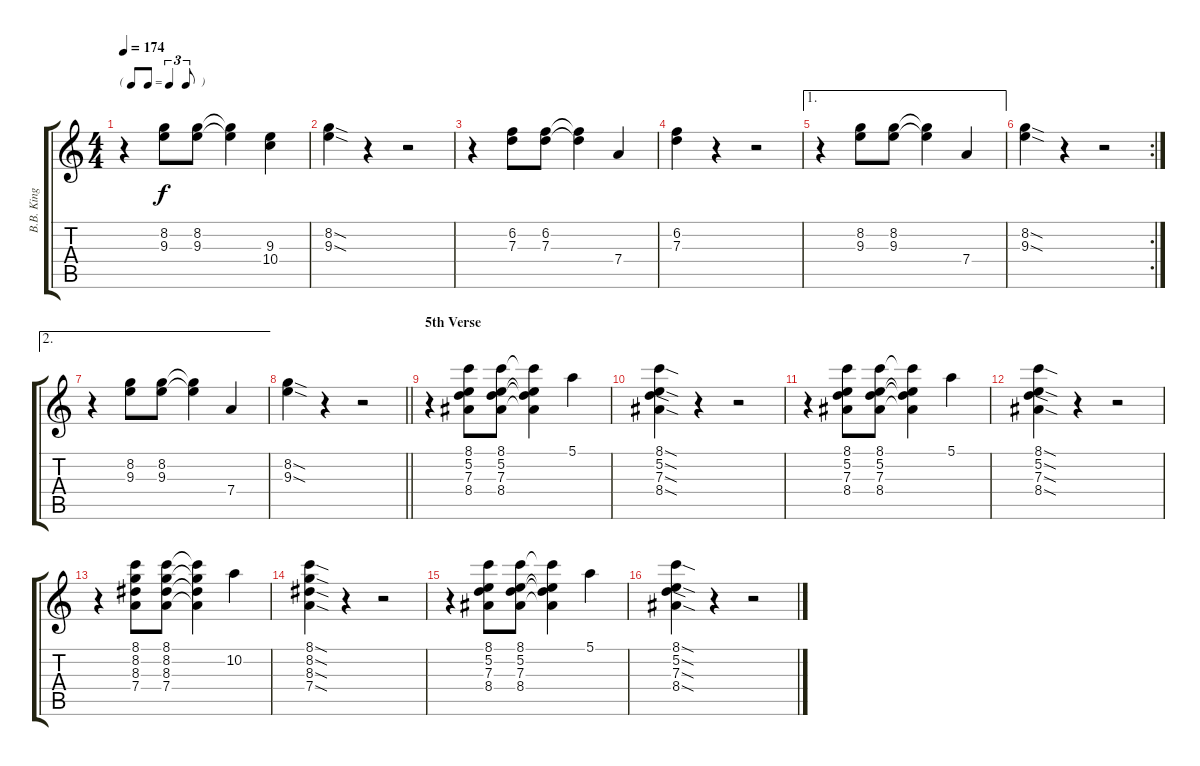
\track ("B.B. King - Electric Guitar" "B.B. King ") {instrument electricguitarclean}
\staff {score tabs}
\tuning (E4 B3 G3 D3 A2 E2) {hide}
\ts (4 4)
\tf triplet8th
\tempo 174
\clef g2
\ks c
r.4{dy f} (8.2 9.3).8 (8.2 9.3).8 (8.2{t} 9.3{t}).4 (9.3 10.4).4 |
(8.2{sod} 9.3{sod}).4 r.4 r.2 |
r.4 (6.2 7.3).8 (6.2 7.3).8 (6.2{t} 7.3{t}).4 7.4.4 |
(6.2 7.3).4 r.4 r.2 |
\ae 1
r.4 (8.2 9.3).8 (8.2 9.3).8 (8.2{t} 9.3{t}).4 7.4.4 |
\rc 2
(8.2{sod} 9.3{sod}).4 r.4 r.2 |
\ae 2
r.4 (8.2 9.3).8 (8.2 9.3).8 (8.2{t} 9.3{t}).4 7.4.4 |
\barLineRight lightlight
(8.2{sod} 9.3{sod}).4 r.4 r.2 |
\section ("" "5th Verse")
r.4 (8.1 5.2 7.3 8.4).8 (8.1 5.2 7.3 8.4).8 (8.1{t} 5.2{t} 7.3{t} 8.4{t}).4 5.1.4 |
(8.1{sod} 5.2{sod} 7.3{sod} 8.4{sod}).4 r.4 r.2 |
r.4 (8.1 5.2 7.3 8.4).8 (8.1 5.2 7.3 8.4).8 (8.1{t} 5.2{t} 7.3{t} 8.4{t}).4 5.1.4 |
(8.1{sod} 5.2{sod} 7.3{sod} 8.4{sod}).4 r.4 r.2 |
r.4 (8.1 8.2 8.3 7.4).8 (8.1 8.2 8.3 7.4).8 (8.1{t} 8.2{t} 8.3{t} 7.4{t}).4 10.2.4 |
(8.1{sod} 8.2{sod} 8.3{sod} 7.4{sod}).4 r.4 r.2 |
r.4 (8.1 5.2 7.3 8.4).8 (8.1 5.2 7.3 8.4).8 (8.1{t} 5.2{t} 7.3{t} 8.4{t}).4 5.1.4 |
(8.1{sod} 5.2{sod} 7.3{sod} 8.4{sod}).4 r.4 r.2
